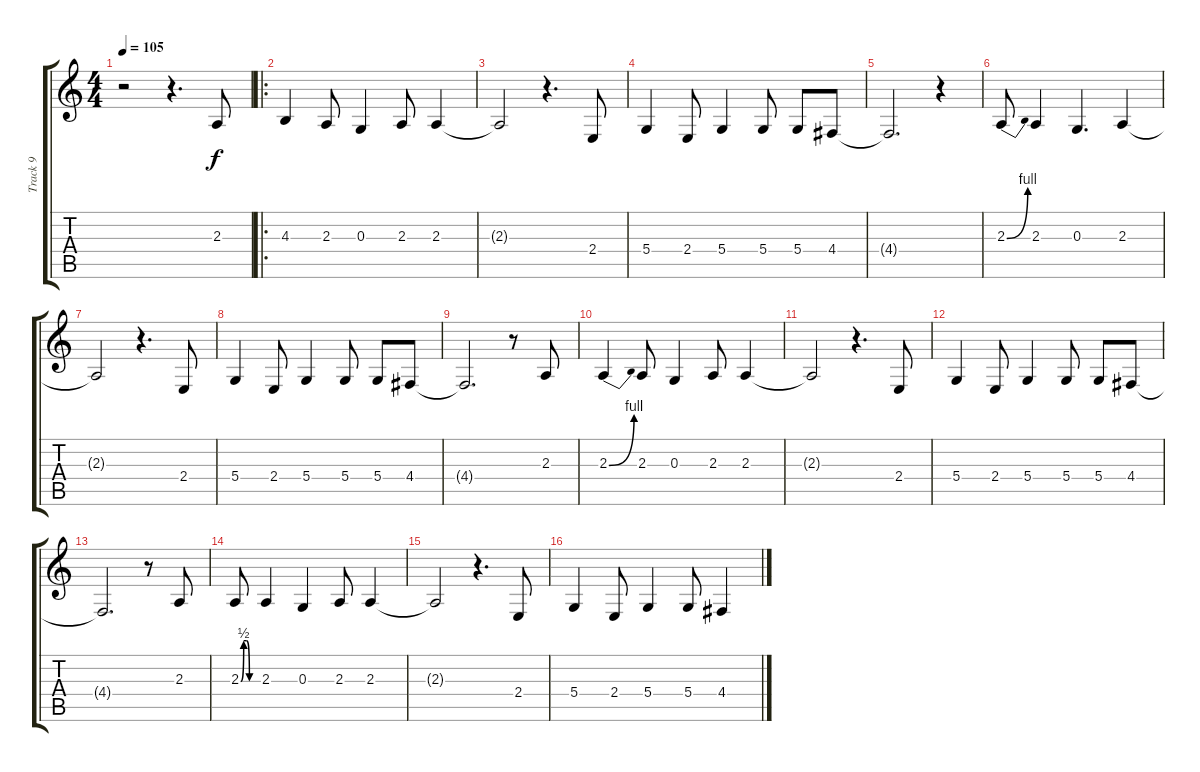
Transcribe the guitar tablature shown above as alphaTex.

\track ("Track 9" "Track 9") {instrument synthvoice}
\staff {score tabs}
\tuning (E4 B3 G3 D3 A2 E2) {hide}
\ts (4 4)
\tempo 105
\clef g2
\ks c
r.2{dy f} r.4{d} 2.3.8 |
\ro
4.3.4 2.3.8 0.3.4 2.3.8 2.3.4 |
2.3{t}.2 r.4{d} 2.4.8 |
5.4.4 2.4.8 5.4.4 5.4.8 5.4.8 4.4.8 |
4.4{t}.2{d} r.4 |
2.3{be (bend 0 0 60 4)}.8 2.3.4 0.3.4{d} 2.3.4 |
2.3{t}.2 r.4{d} 2.4.8 |
5.4.4 2.4.8 5.4.4 5.4.8 5.4.8 4.4.8 |
4.4{t}.2{d} r.8 2.3.8 |
2.3{be (bend 0 0 60 4)}.4 2.3.8 0.3.4 2.3.8 2.3.4 |
2.3{t}.2 r.4{d} 2.4.8 |
5.4.4 2.4.8 5.4.4 5.4.8 5.4.8 4.4.8 |
4.4{t}.2{d} r.8 2.3.8 |
2.3{be (custom 0 0 10 2 20 2 30 0 60 0)}.8 2.3.4 0.3.4 2.3.8 2.3.4 |
2.3{t}.2 r.4{d} 2.4.8 |
5.4.4 2.4.8 5.4.4 5.4.8 4.4.4
